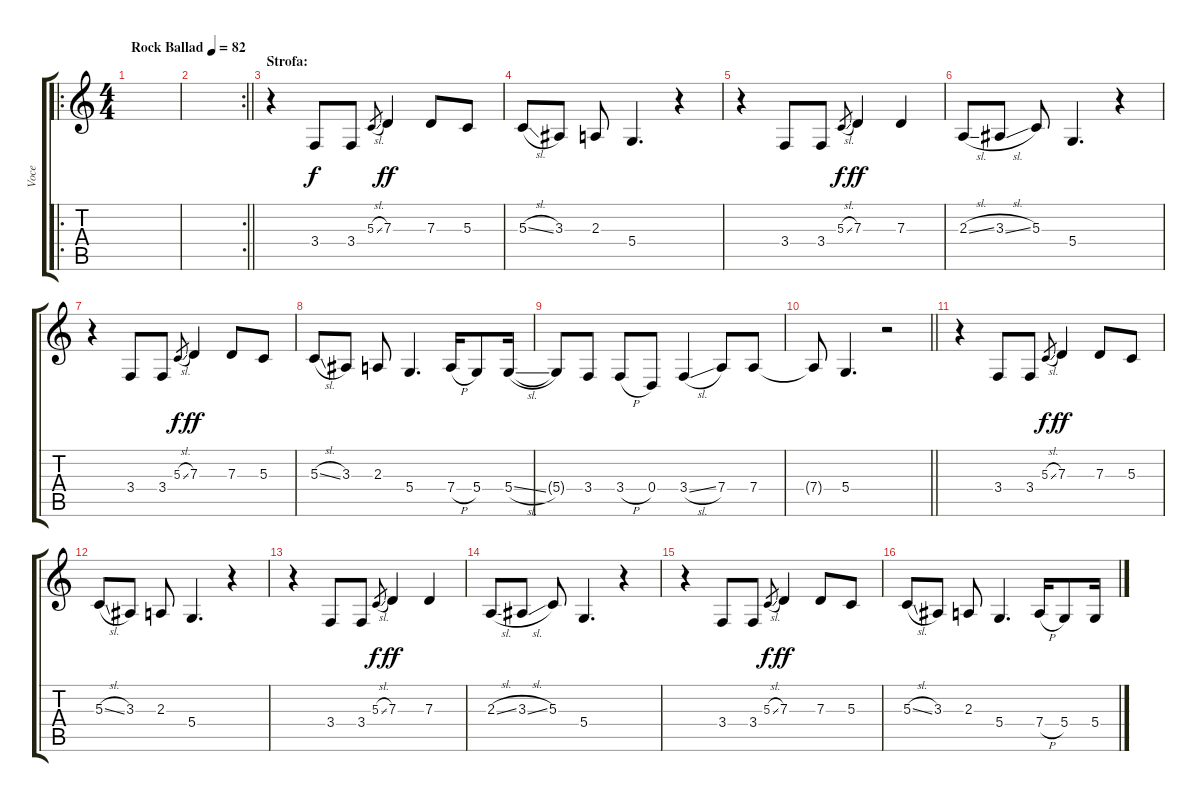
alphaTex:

\track ("Voce" "Voce") {instrument clarinet}
\staff {score tabs}
\tuning (E4 B3 G3 D3 A2 E2) {hide}
\ro
\ts (4 4)
\tempo (82 "Rock Ballad")
\clef g2
\ks c
|
\rc 2
\barLineRight lightlight
|
\section ("" "Strofa:")
r.4 3.4.8 3.4.8 5.3{sl}.8{gr dy f} 7.3.4{dy ff} 7.3.8 5.3.8 |
5.3{sl}.8 3.3.8 2.3.8 5.4.4{d} r.4 |
r.4 3.4.8 3.4.8 5.3{sl}.8{gr dy f} 7.3.4{dy ff} 7.3.4 |
2.3{sl}.8 3.3{sl}.8 5.3.8 5.4.4{d} r.4 |
r.4 3.4.8 3.4.8 5.3{sl}.8{gr dy f} 7.3.4{dy ff} 7.3.8 5.3.8 |
5.3{sl}.8 3.3.8 2.3.8 5.4.4{d} 7.4{h}.16 5.4.8 5.4{sl}.16 |
5.4{t}.8 3.4.8 3.4{h}.8 0.4.8 3.4{sl}.4 7.4.8 7.4.8 |
\barLineRight lightlight
7.4{t}.8 5.4.4{d} r.2 |
r.4 3.4.8 3.4.8 5.3{sl}.8{gr dy f} 7.3.4{dy ff} 7.3.8 5.3.8 |
5.3{sl}.8 3.3.8 2.3.8 5.4.4{d} r.4 |
r.4 3.4.8 3.4.8 5.3{sl}.8{gr dy f} 7.3.4{dy ff} 7.3.4 |
2.3{sl}.8 3.3{sl}.8 5.3.8 5.4.4{d} r.4 |
r.4 3.4.8 3.4.8 5.3{sl}.8{gr dy f} 7.3.4{dy ff} 7.3.8 5.3.8 |
5.3{sl}.8 3.3.8 2.3.8 5.4.4{d} 7.4{h}.16 5.4.8 5.4.16
